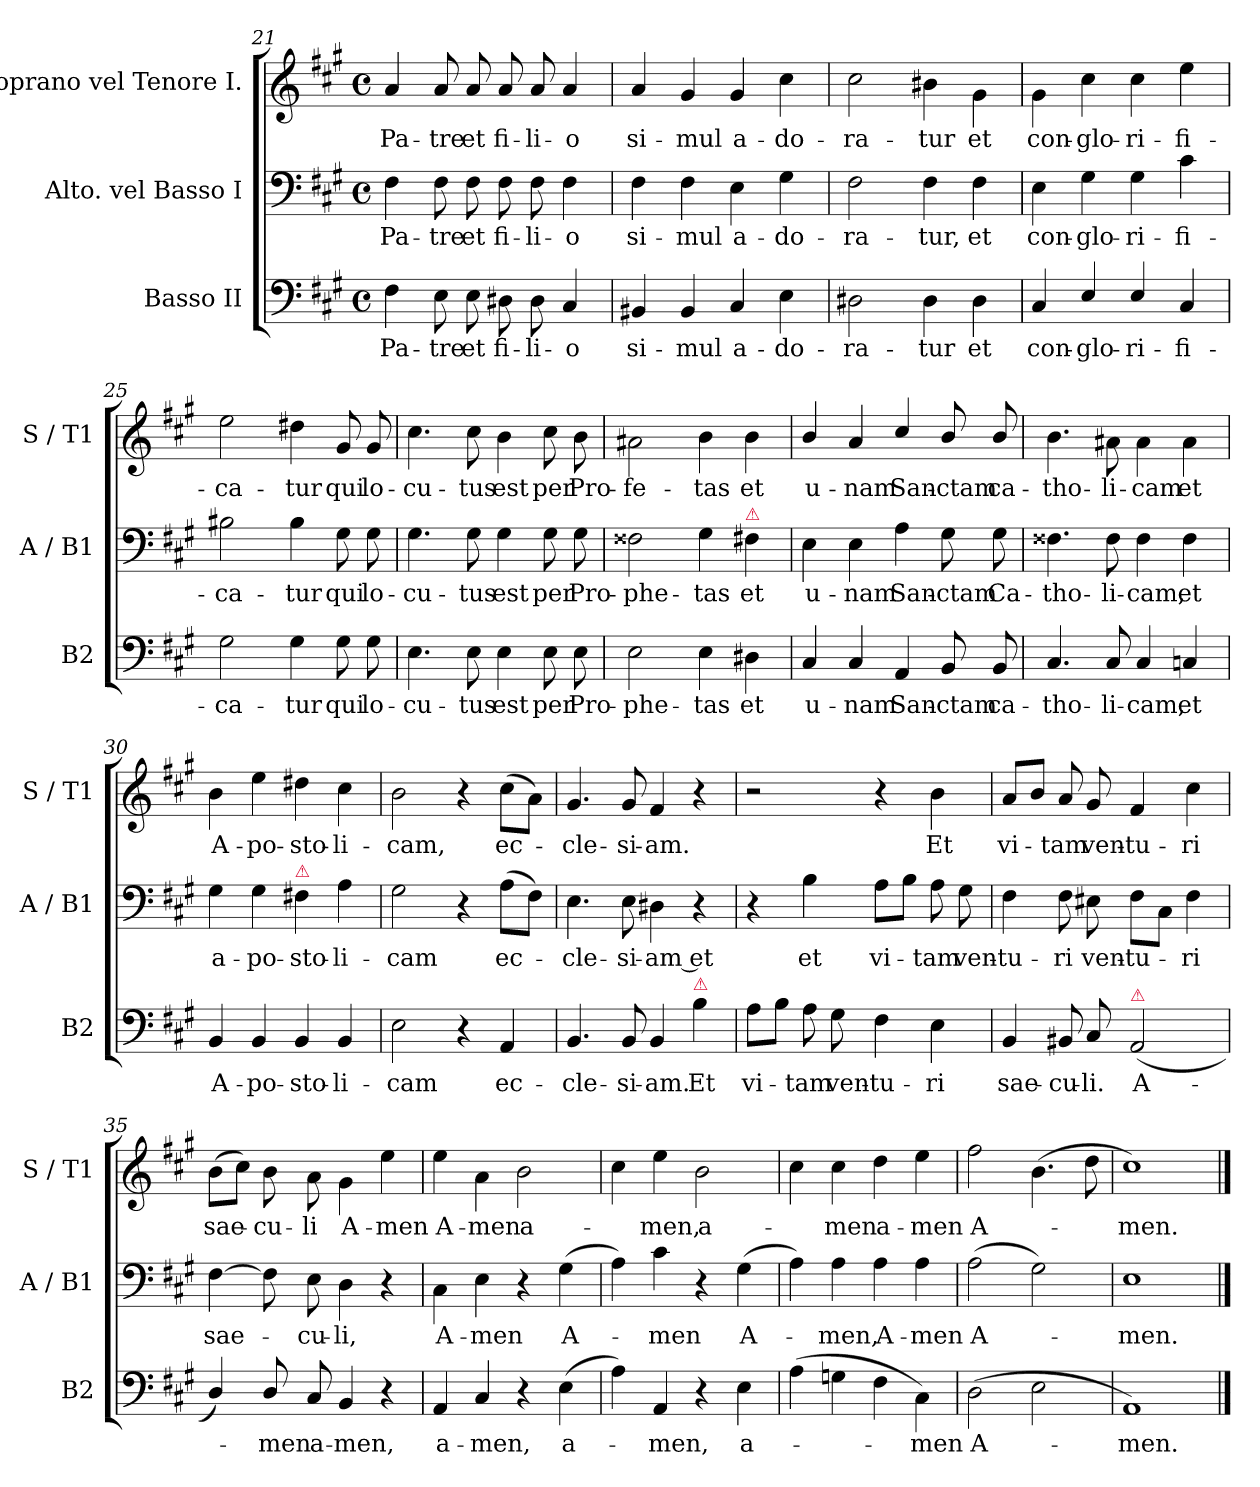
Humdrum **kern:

**kern	**text	**kern	**text	**kern	**text
*part3	*part3	*part2	*part2	*part1	*part1
*staff3	*staff3	*staff2	*staff2	*staff1	*staff1
*I"Basso II	*	*I"Alto. vel Basso I	*	*I"Soprano vel Tenore I.	*
*I'B2	*	*I'A / B1	*	*I'S / T1	*
*clefF4	*	*clefF4	*	*clefG2	*
*	*	*	*	*ITrd7c12	*
*k[f#c#g#]	*	*k[f#c#g#]	*	*k[f#c#g#]	*
*A:	*	*A:	*	*A:	*
*M4/4	*	*M4/4	*	*M4/4	*
*met(c)	*	*met(c)	*	*met(c)	*
=21	=21	=21	=21	=21	=21
4F#\	Pa-	4F#\	Pa-	4A/	Pa-
8E\	-tre	8F#\	-tre	8A/	-tre
8E\	et	8F#\	et	8A/	et
8D#X\	fi-	8F#\	fi-	8A/	fi-
8D#\	-li-	8F#\	-li-	8A/	-li-
4C#/	-o	4F#\	-o	4A/	-o
=22	=22	=22	=22	=22	=22
4BB#X/	si-	4F#\	si-	4A/	si-
4BB#/	-mul	4F#\	-mul	4G#/	-mul
4C#/	a-	4E\	a-	4G#/	a-
4E\	-do-	4G#\	-do-	4c#\	-do-
=23	=23	=23	=23	=23	=23
2D#X\	-ra-	2F#\	-ra-	2c#\	-ra-
4D#\	-tur	4F#\	-tur,	4B#X\	-tur
4D#\	et	4F#\	et	4G#\	et
=24	=24	=24	=24	=24	=24
4C#/	con-	4E\	con-	4G#\	con-
4E/	-glo-	4G#\	-glo-	4c#\	-glo-
4E/	-ri-	4G#\	-ri-	4c#\	-ri-
4C#/	-fi-	4c#\	-fi-	4e\	-fi-
=25	=25	=25	=25	=25	=25
2G#\	-ca-	2B#X\	-ca-	2e\	-ca-
4G#\	-tur	4B#\	-tur	4d#X\	-tur
8G#\	qui	8G#\	qui	8G#/	qui
8G#\	lo-	8G#\	lo-	8G#/	lo-
=26	=26	=26	=26	=26	=26
4.E\	-cu-	4.G#\	-cu-	4.c#\	-cu-
8E\	-tus	8G#\	-tus	8c#\	-tus
4E\	est	4G#\	est	4B\	est
8E\	per	8G#\	per	8c#\	per
8E\	Pro-	8G#\	Pro-	8B\	Pro-
=27	=27	=27	=27	=27	=27
2E\	-phe-	2F##X\	-phe-	2A#X\	-fe-
4E\	-tas	4G#\	-tas	4B\	-tas
!	!	!LO:TX:a:color=crimson:t=⚠	!	!	!
4D#X\	et	4F#X\	et	4B\	et
=28	=28	=28	=28	=28	=28
4C#/	u-	4E\	u-	4B/	u-
4C#/	-nam	4E\	-nam	4A/	-nam
4AA/	San-	4A\	San-	4c#/	San-
8BB/	-ctam	8G#\	-ctam	8B/	-ctam
8BB/	ca-	8G#\	Ca-	8B/	ca-
=29	=29	=29	=29	=29	=29
4.C#/	-tho-	4.F##X\	-tho-	4.B\	-tho-
8C#/	-li-	8F##\	-li-	8A#X\	-li-
4C#/	-cam,	4F##\	-cam,	4A#\	-cam
4Cn/	et	4F##\	et	4A#\	et
=30	=30	=30	=30	=30	=30
4BB/	A-	4G#\	a-	4B\	A-
4BB/	-po-	4G#\	-po-	4e\	-po-
!	!	!LO:TX:a:color=crimson:t=⚠	!	!	!
4BB/	-sto-	4F#X\	-sto-	4d#X\	-sto-
4BB/	-li-	4A\	-li-	4c#\	-li-
=31	=31	=31	=31	=31	=31
2E\	-cam	2G#\	-cam	2B\	-cam,
4r	.	4r	.	4r	.
4AA/	ec-	(8A\L	ec-	(8c#\L	ec-
.	.	8F#\J)	.	8A\J)	.
=32	=32	=32	=32	=32	=32
4.BB/	-cle-	4.E\	-cle-	4.G#/	-cle-
8BB/	-si-	8E\	-si-	8G#/	-si-
4BB/	-am.	4D#X\	-am et	4F#/	-am.
!LO:TX:a:color=crimson:t=⚠	!	!	!	!	!
4B\	Et	4r	.	4r	.
=33	=33	=33	=33	=33	=33
8A\L	vi-	4r	.	2r	.
8B\J	.	.	.	.	.
8A\	-tam	4B\	et	.	.
8G#\	ven-	.	.	.	.
4F#\	-tu-	8A\L	vi-	4r	.
.	.	8B\J	.	.	.
4E\	-ri	8A\	-tam	4B\	Et
.	.	8G#\	ven-	.	.
=34	=34	=34	=34	=34	=34
4BB/	sae-	4F#\	-tu-	8A/L	vi-
.	.	.	.	8B/J	.
8BB#X/	-cu-	8F#\	-ri	8A/	-tam
8C#/	-li.	8E#X\	ven-	8G#/	ven-
!LO:TX:a:color=crimson:t=⚠	!	!	!	!	!
(2AA/	A-	8F#\L	-tu-	4F#/	-tu-
.	.	8C#\J	.	.	.
.	.	4F#\	-ri	4c#\	-ri
=35	=35	=35	=35	=35	=35
4D/)	.	[4F#\	sae-	(8B\L	sae-
.	.	.	.	8c#\J)	.
8D/	-men	8F#\]	.	8B\	-cu-
8C#/	a-	8E\	-cu-	8A\	-li
4BB/	-men,	4D\	-li,	4G#\	A-
4r	.	4r	.	4e\	-men
=36	=36	=36	=36	=36	=36
4AA/	a-	4C#\	A-	4e\	A-
4C#/	-men,	4E\	-men	4A\	-men
4r	.	4r	.	2B\	a-
(4E\	a-	(4G#\	A-	.	.
=37	=37	=37	=37	=37	=37
4A\)	.	4A\)	.	4c#\	.
4AA/	-men,	4c#\	-men	4e\	-men,
4r	.	4r	.	2B\	a-
4E\	a-	(4G#\	A-	.	.
=38	=38	=38	=38	=38	=38
(4A\	.	4A\)	.	4c#\	.
4Gn\	.	4A\	-men,	4c#\	-men
!	!	!	!LO:LY:i	!	!
4F#\	.	4A\	A-	4d\	a-
!	!	!	!LO:LY:i	!	!
4C#\)	-men	4A\	-men	4e\	-men
=39	=39	=39	=39	=39	=39
(2D\	A-	(2A\	A-	2f#\	A-
2E\	.	2G#\)	.	(4.B\	.
.	.	.	.	8d\	.
=40	=40	=40	=40	=40	=40
1AA/)	-men.	1E\	-men.	1c#/)	-men.
==	==	==	==	==	==
*-	*-	*-	*-	*-	*-
